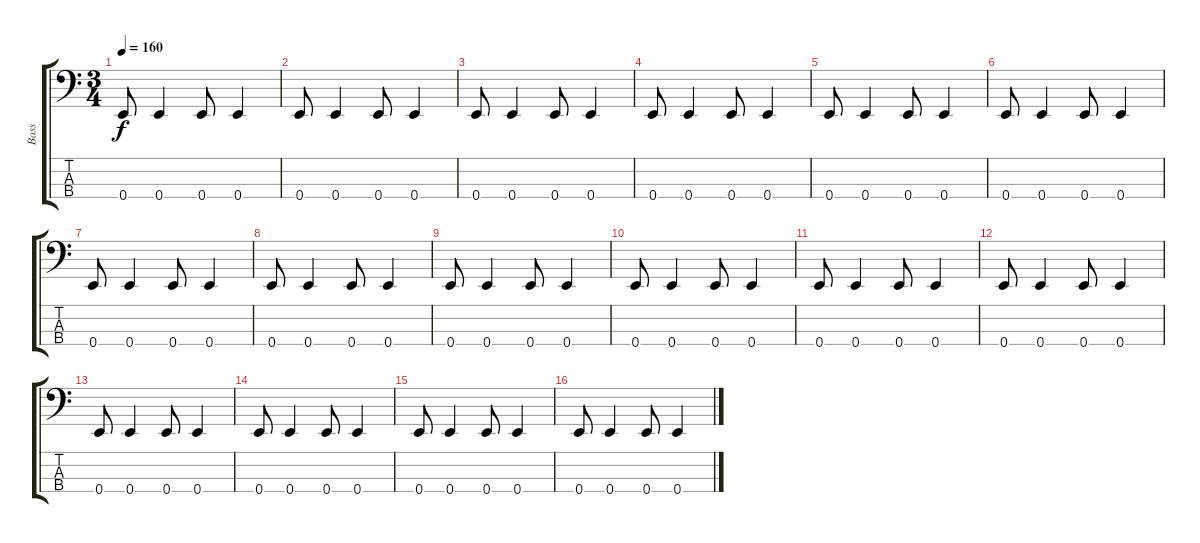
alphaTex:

\track ("Bass" "Bass") {instrument electricbassfinger}
\staff {score tabs}
\tuning (G2 D2 A1 E1) {hide}
\ts (3 4)
\tempo 160
\clef f4
\ks c
0.4.8{dy f} 0.4.4 0.4.8 0.4.4 |
0.4.8 0.4.4 0.4.8 0.4.4 |
0.4.8 0.4.4 0.4.8 0.4.4 |
0.4.8 0.4.4 0.4.8 0.4.4 |
0.4.8 0.4.4 0.4.8 0.4.4 |
0.4.8 0.4.4 0.4.8 0.4.4 |
0.4.8 0.4.4 0.4.8 0.4.4 |
0.4.8 0.4.4 0.4.8 0.4.4 |
0.4.8 0.4.4 0.4.8 0.4.4 |
0.4.8 0.4.4 0.4.8 0.4.4 |
0.4.8 0.4.4 0.4.8 0.4.4 |
0.4.8 0.4.4 0.4.8 0.4.4 |
0.4.8 0.4.4 0.4.8 0.4.4 |
0.4.8 0.4.4 0.4.8 0.4.4 |
0.4.8 0.4.4 0.4.8 0.4.4 |
0.4.8 0.4.4 0.4.8 0.4.4
